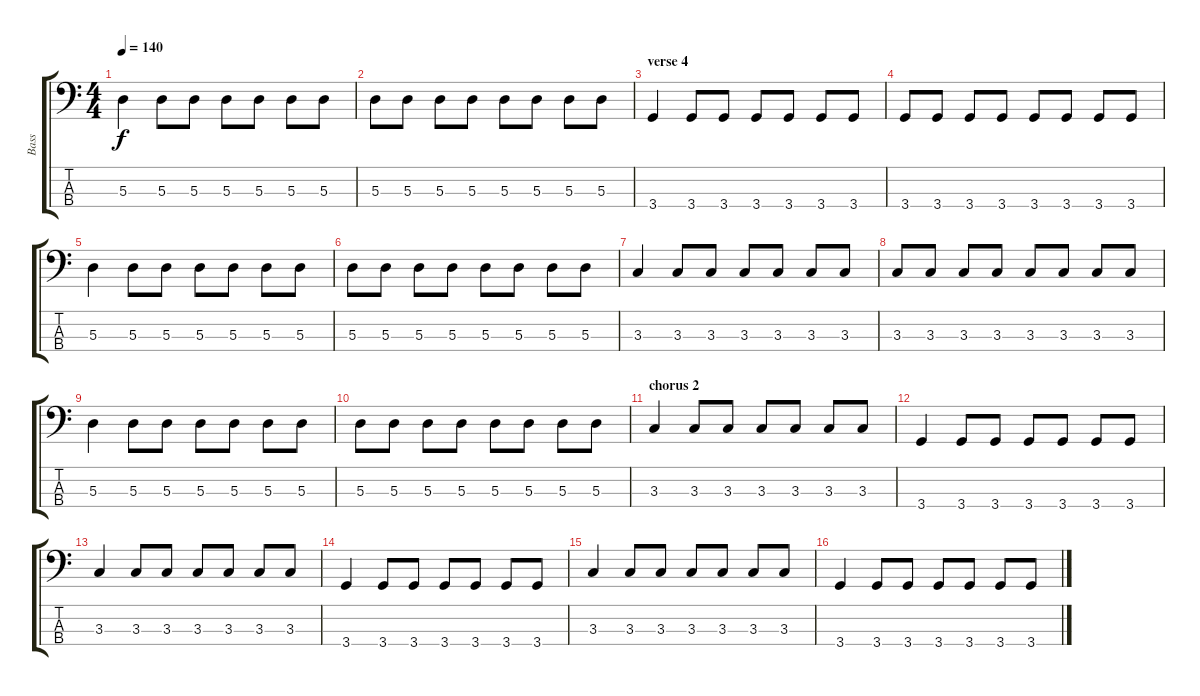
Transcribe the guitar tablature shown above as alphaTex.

\track ("Bass" "Bass") {instrument electricbasspick}
\staff {score tabs}
\tuning (G2 D2 A1 E1) {hide}
\ts (4 4)
\tempo 140
\clef f4
\ks c
5.3.4{dy f} 5.3.8 5.3.8 5.3.8 5.3.8 5.3.8 5.3.8 |
5.3.8 5.3.8 5.3.8 5.3.8 5.3.8 5.3.8 5.3.8 5.3.8 |
\section ("" "verse 4")
3.4.4 3.4.8 3.4.8 3.4.8 3.4.8 3.4.8 3.4.8 |
3.4.8 3.4.8 3.4.8 3.4.8 3.4.8 3.4.8 3.4.8 3.4.8 |
5.3.4 5.3.8 5.3.8 5.3.8 5.3.8 5.3.8 5.3.8 |
5.3.8 5.3.8 5.3.8 5.3.8 5.3.8 5.3.8 5.3.8 5.3.8 |
3.3.4 3.3.8 3.3.8 3.3.8 3.3.8 3.3.8 3.3.8 |
3.3.8 3.3.8 3.3.8 3.3.8 3.3.8 3.3.8 3.3.8 3.3.8 |
5.3.4 5.3.8 5.3.8 5.3.8 5.3.8 5.3.8 5.3.8 |
5.3.8 5.3.8 5.3.8 5.3.8 5.3.8 5.3.8 5.3.8 5.3.8 |
\section ("" "chorus 2")
3.3.4 3.3.8 3.3.8 3.3.8 3.3.8 3.3.8 3.3.8 |
3.4.4 3.4.8 3.4.8 3.4.8 3.4.8 3.4.8 3.4.8 |
3.3.4 3.3.8 3.3.8 3.3.8 3.3.8 3.3.8 3.3.8 |
3.4.4 3.4.8 3.4.8 3.4.8 3.4.8 3.4.8 3.4.8 |
3.3.4 3.3.8 3.3.8 3.3.8 3.3.8 3.3.8 3.3.8 |
3.4.4 3.4.8 3.4.8 3.4.8 3.4.8 3.4.8 3.4.8
